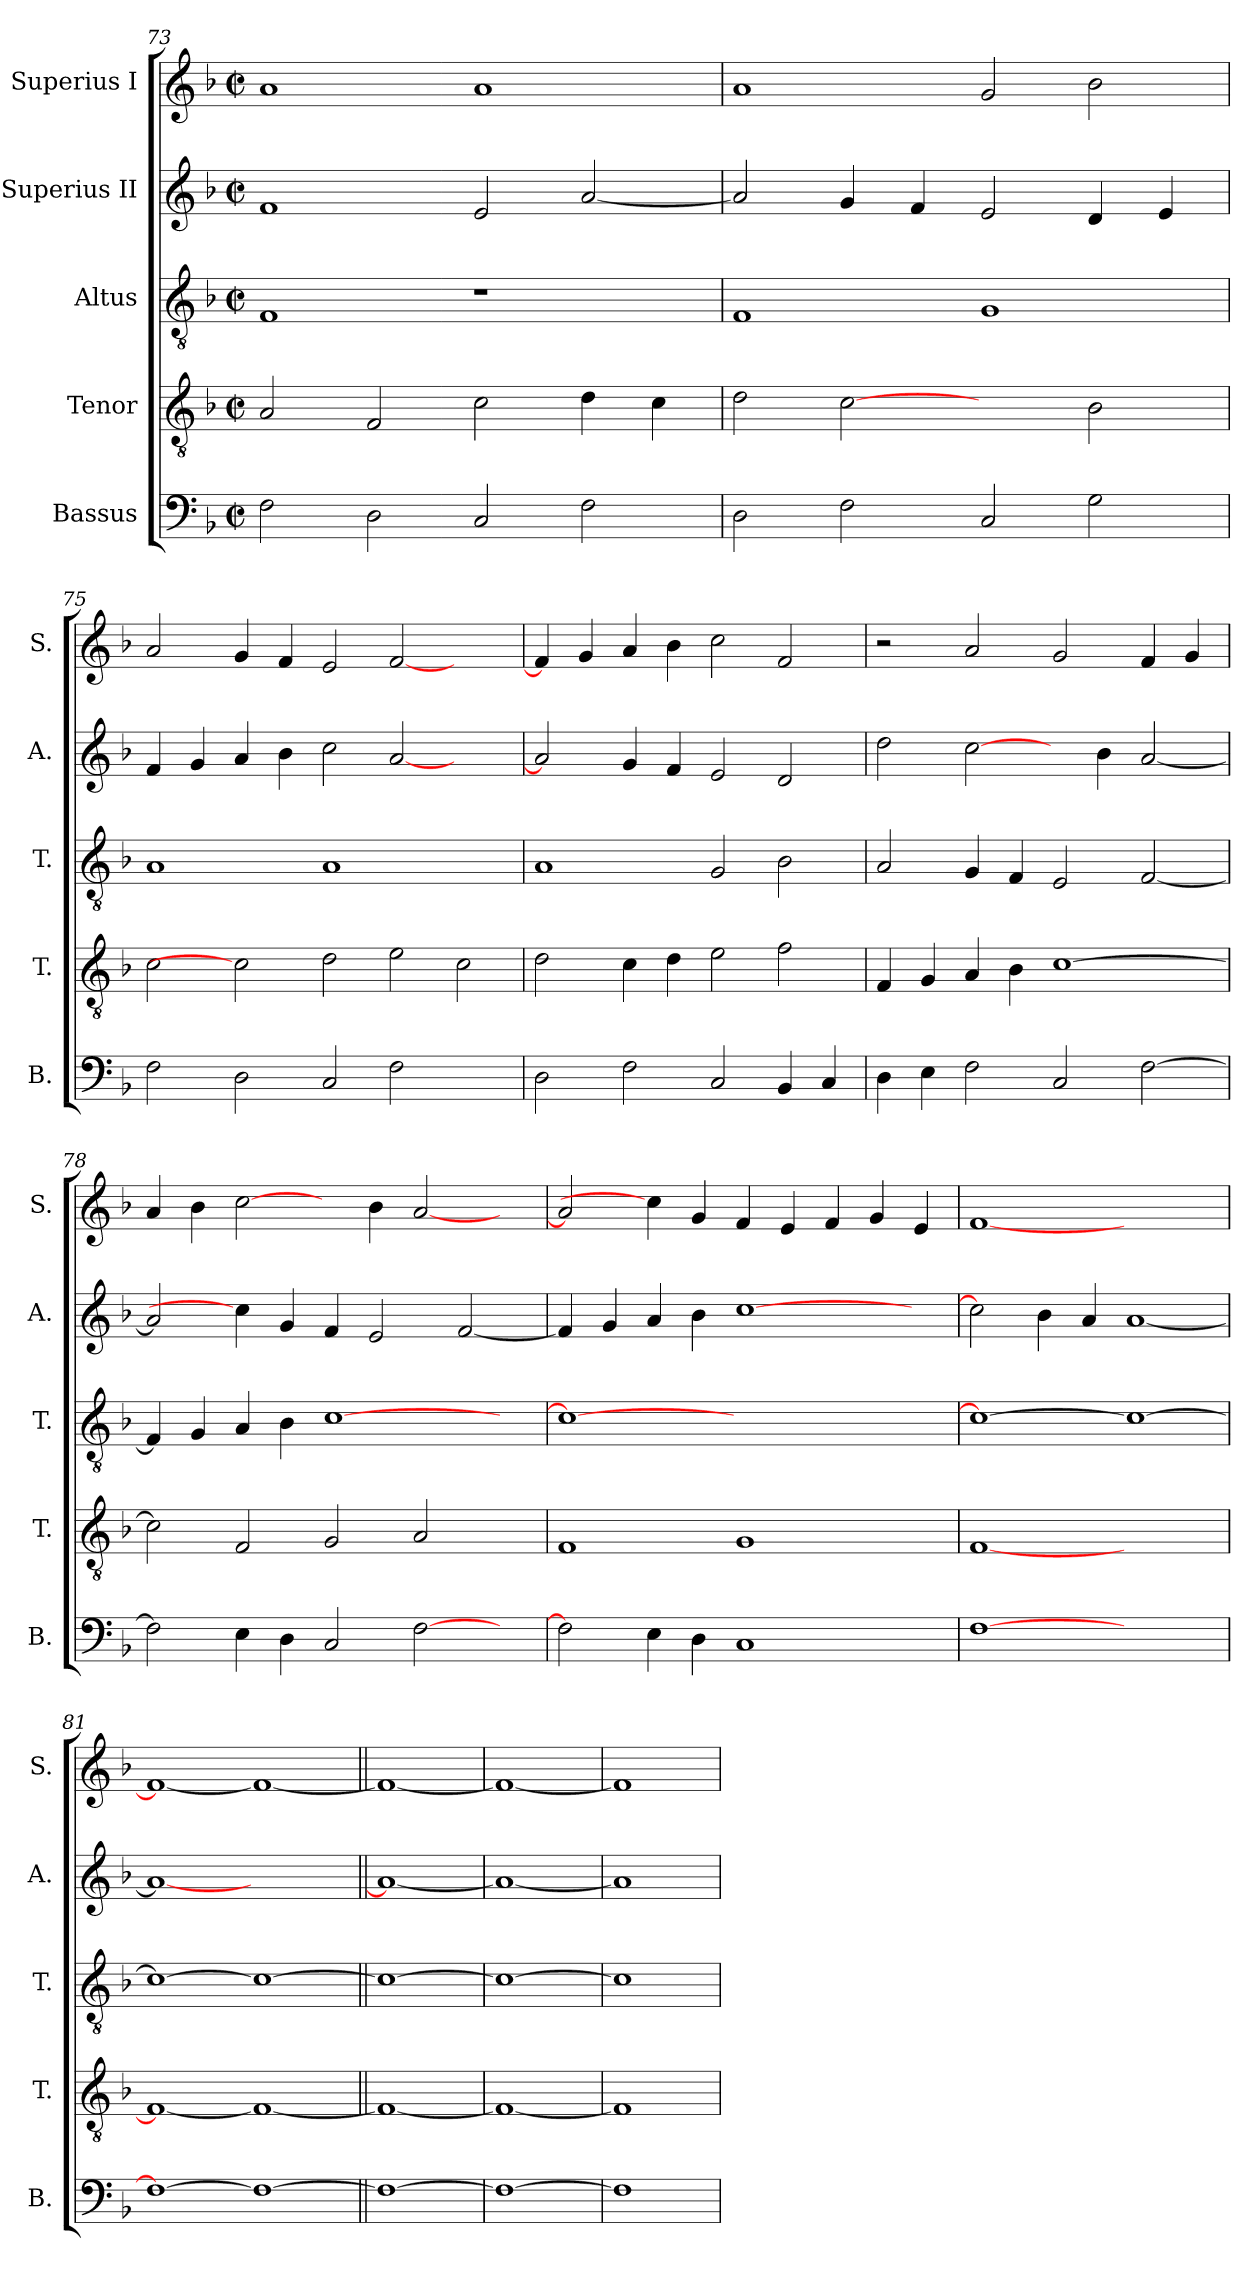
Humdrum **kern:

**kern	**kern	**kern	**kern	**kern
*part5	*part4	*part3	*part2	*part1
*staff5	*staff4	*staff3	*staff2	*staff1
*I"Bassus	*I"Tenor	*I"Altus	*I"Superius II	*I"Superius I
*I'B.	*I'T.	*I'T.	*I'A.	*I'S.
*clefF4	*clefGv2	*clefGv2	*clefG2	*clefG2
*	*ITrd7c12	*ITrd7c12	*	*
*k[b-]	*k[b-]	*k[b-]	*k[b-]	*k[b-]
*F:	*F:	*F:	*F:	*F:
*M2/2	*M2/2	*M2/2	*M2/2	*M2/2
*met(c|)	*met(c|)	*met(c|)	*met(c|)	*met(c|)
=73	=73	=73	=73	=73
2Fi\	2AAi/	1FFi	1fi	1ai
2Di\	2FFi/	.	.	.
2Ci/	2Ci\	1r	2ei/	1ai
2Fi\	4Di\	.	[<2ai/	.
.	4Ci\	.	.	.
=74	=74	=74	=74	=74
2Di\	2Di\	1FFi	2ai/]	1ai
2Fi\	[2Ci	.	4gi/	.
.	.	.	4fi/	.
2Ci/	2ryy	1GGi	2ei/	2gi/
2Gi\	2BB-i\	.	4di/	2b-i\
.	.	.	4ei/	.
=75	=75	=75	=75	=75
2Fi\	2Ci\	1AAi	4fi/	2ai/
.	.	.	4gi/	.
2Di\	2Ci]	.	4ai/	4gi/
.	.	.	4b-i\	4fi/
2Ci/	2Di\	1AAi	2cci\	2ei/
2Fi\	2Ei\	.	[<2ai/	[<2fi/
2ryy	2Ci\	2ryy	2ryy	2ryy
!!LO:PB:g=z
=76	=76	=76	=76	=76
2Di\	2Di\	1AAi	2ai/]	4fi/]
.	.	.	.	4gi/
2Fi\	4Ci\	.	4gi/	4ai/
.	4Di\	.	4fi/	4b-i\
2Ci/	2Ei\	2GGi/	2ei/	2cci\
4BB-i/	2Fi\	2BB-i\	2di/	2fi/
4Ci/	.	.	.	.
=77	=77	=77	=77	=77
4Di\	4FFi/	2AAi/	2ddi\	2r
4Ei\	4GGi/	.	.	.
2Fi\	4AAi/	4GGi/	[2cci\	2ai/
.	4BB-i\	4FFi/	.	.
2Ci/	[>1Ci	2EEi/	4ryy	2gi/
.	.	.	4b-i\	.
[>2Fi\	.	[<2FFi/	[<2ai/	4fi/
.	.	.	.	4gi/
=78	=78	=78	=78	=78
2Fi\]	2Ci\]	4FFi/]	2ai/]	4ai/
.	.	4GGi/	.	4b-i\
4Ei\	2FFi/	4AAi/	4cci\]	[2cci\
4Di\	.	4BB-i\	4gi/	.
2Ci/	2GGi/	[>1Ci	4fi/	4ryy
.	.	.	2ei/	4b-i\
[>2Fi\	2AAi/	.	.	[<2ai/
.	.	.	[<2fi/	.
4ryy	4ryy	4ryy	.	4ryy
!!LO:LB:g=z
=79	=79	=79	=79	=79
2Fi\]	1FFi	1Ci_>	4fi/]	2ai/]
.	.	.	4gi/	.
4Ei\	.	.	4ai/	4cci\]
4Di\	.	.	4b-i\	4gi/
1Ci	1GGi	1ryy	[>1cci	4fi/
.	.	.	.	4ei/
.	.	.	.	4fi/
.	.	.	.	4gi/
4ryy	4ryy	4ryy	4ryy	4ei/
=80	=80	=80	=80	=80
[>1Fi	[<1FFi	1Ci_>	2cci\]	[<1fi
.	.	.	4b-i\	.
.	.	.	4ai/	.
1ryy	1ryy	1Ci_	[<1ai	1ryy
=81	=81	=81	=81	=81
1Fi_>	1FFi_<	1Ci_>	1ai_<	1fi_<
1Fi_	1FFi_	1Ci_	1ryy	1fi_
=82||	=82||	=82||	=82||	=82||
1Fi_	1FFi_	1Ci_	1ai_	1fi_
=83	=83	=83	=83	=83
1Fi_	1FFi_	1Ci_	1ai_	1fi_
=84	=84	=84	=84	=84
1Fi]	1FFi]	1Ci]	1ai]	1fi]
=	=	=	=	=
*-	*-	*-	*-	*-
